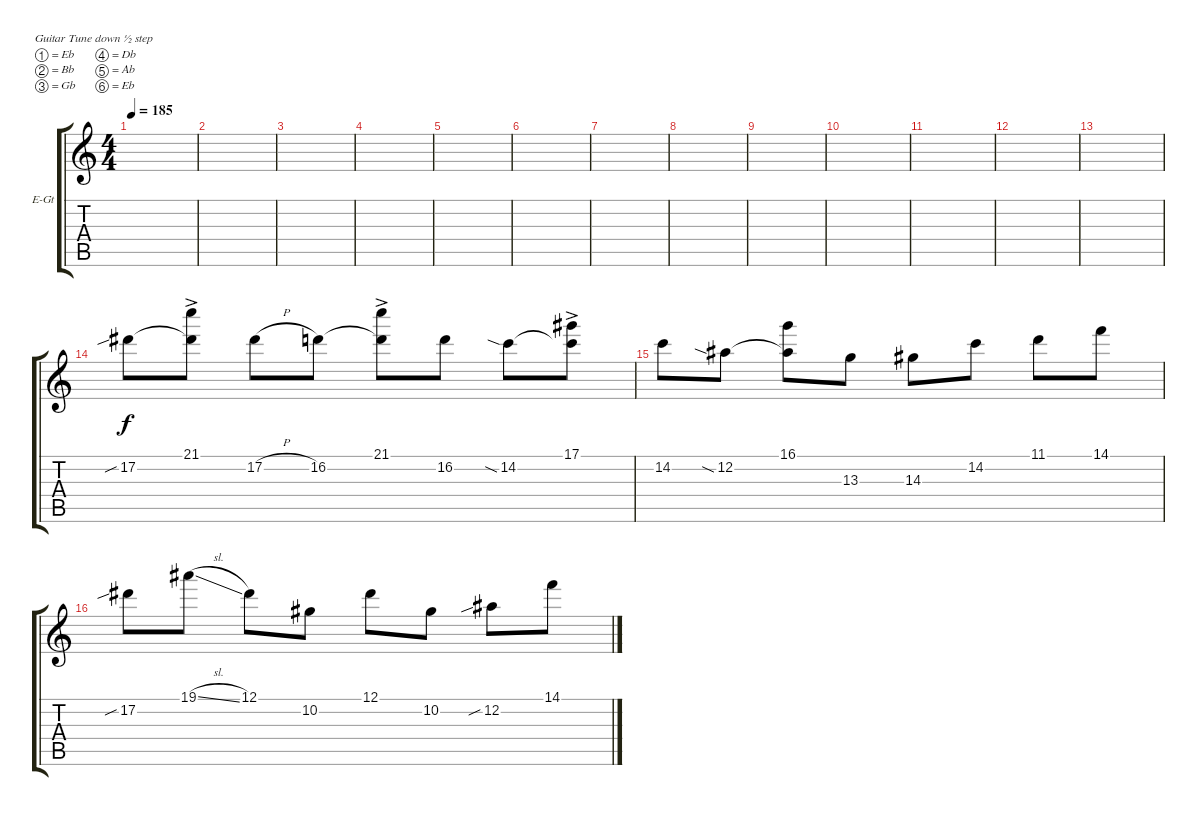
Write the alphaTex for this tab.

\bracketExtendMode groupsimilarinstruments
\firstSystemTrackNameOrientation horizontal
\otherSystemsTrackNameOrientation horizontal
\track ("solo" "E-Gt") {instrument distortionguitar}
\staff {score tabs}
\tuning (Eb4 Bb3 Gb3 Db3 Ab2 Eb2)
\ts (4 4)
\tempo 185
\clef g2
\ks c
|
|
|
|
|
|
|
|
|
|
|
|
|
17.2{sib}.8 (21.1{ac} 17.2{t}).8 17.2{h}.8 16.2.8 (21.1{ac} 16.2{t}).8 16.2.8 14.2{sia}.8 (17.1{ac} 14.2{t}).8 |
14.2.8 12.2{sia}.8 (16.1 12.2{t}).8 13.3.8 14.3.8 14.2.8 11.1.8 14.1.8 |
17.2{sib}.8 19.1{sl}.8 12.1.8 10.2.8 12.1.8 10.2.8 12.2{sib}.8 14.1.8
